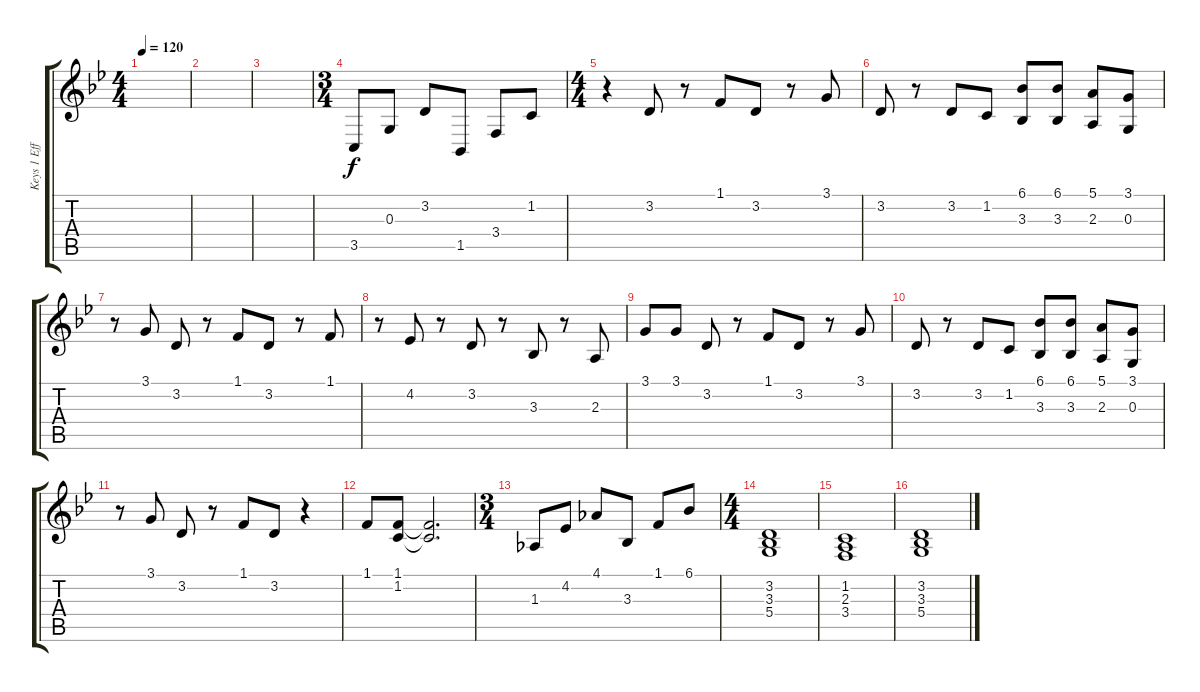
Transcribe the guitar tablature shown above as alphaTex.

\track ("Keys 1 Effect" "Keys 1 Eff") {instrument stringensemble1}
\staff {score tabs}
\tuning (E4 B3 G3 D3 A2 E2) {hide}
\ts (4 4)
\tempo 120
\clef g2
\ks bb
|
|
|
\ts (3 4)
3.5.8 0.3.8 3.2.8 1.5.8 3.4.8 1.2.8 |
\ts (4 4)
r.4 3.2.8 r.8 1.1.8 3.2.8 r.8 3.1.8 |
3.2.8 r.8 3.2.8 1.2.8 (6.1 3.3).8 (6.1 3.3).8 (5.1 2.3).8 (3.1 0.3).8 |
r.8 3.1.8 3.2.8 r.8 1.1.8 3.2.8 r.8 1.1.8 |
r.8 4.2.8 r.8 3.2.8 r.8 3.3.8 r.8 2.3.8 |
3.1.8 3.1.8 3.2.8 r.8 1.1.8 3.2.8 r.8 3.1.8 |
3.2.8 r.8 3.2.8 1.2.8 (6.1 3.3).8 (6.1 3.3).8 (5.1 2.3).8 (3.1 0.3).8 |
r.8 3.1.8 3.2.8 r.8 1.1.8 3.2.8 r.4 |
1.1.8 (1.1 1.2).8 (1.1{t} 1.2{t}).2{d} |
\ts (3 4)
1.3.8 4.2.8 4.1.8 3.3.8 1.1.8 6.1.8 |
\ts (4 4)
(3.2 3.3 5.4).1 |
(1.2 2.3 3.4).1 |
(3.2 3.3 5.4).1
